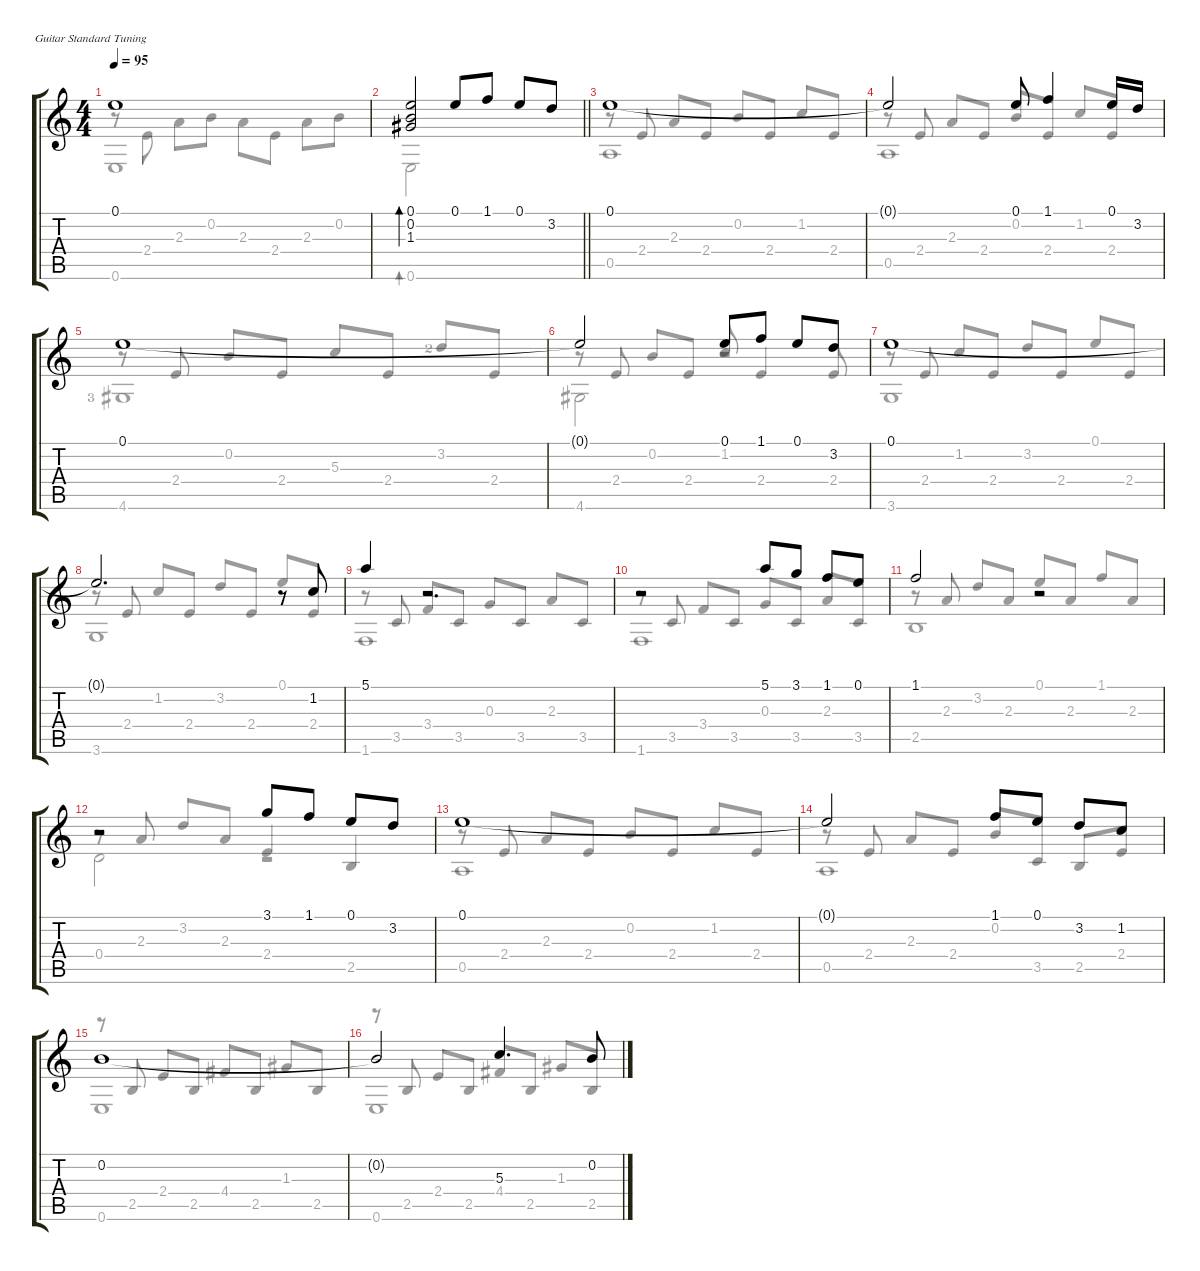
\defaultSystemsLayout 4
\hideDynamics
\bracketExtendMode groupsimilarinstruments
\firstSystemTrackNameOrientation horizontal
\otherSystemsTrackNameOrientation horizontal
\track "" {instrument acousticguitarsteel}
\staff {score tabs}
\tuning (E4 B3 G3 D3 A2 E2)
\voice
\ts (4 4)
\tempo 95
\clef g2
\ks c
0.1.1{dy f} |
\barLineRight lightlight
(0.1 0.2 1.3).2{bd 237} 0.1.8 1.1.8 0.1.8 3.2.8 |
0.1.1 |
0.1{t}.2 0.1.8 1.1.4 0.1.16 3.2.16 |
0.1.1 |
0.1{t}.2 0.1.8 1.1.8 0.1.8 3.2.8 |
0.1.1 |
0.1{t}.2{d} r.8 1.2.8 |
5.1.4 r.2{d} |
r.2 5.1.8 3.1.8 1.1.8 0.1.8 |
1.1.2 r.2 |
r.2 3.1.8 1.1.8 0.1.8 3.2.8 |
0.1.1 |
0.1{t}.2 1.1.8 0.1.8 3.2.8 1.2.8 |
0.2.1 |
0.2{t}.2 5.3.4{d} 0.2.8
\voice
\clef g2
\ottava regular
\simile none
\ks c
r.8{dy f} 2.4.8 2.3.8 0.2.8 2.3.8 2.4.8 2.3.8 0.2.8 |
\barLineRight lightlight
|
r.8{beam invert} 2.4.8{beam invert} 2.3.8{beam invert} 2.4.8 0.2.8{beam invert} 2.4.8 1.2.8{beam invert} 2.4.8 |
r.8{beam invert} 2.4.8{beam invert} 2.3.8{beam invert} 2.4.8 0.2.8{beam invert} 2.4.8 1.2.8{beam invert} 2.4.8 |
r.8{beam invert} 2.4.8{beam invert} 0.2.8{beam invert} 2.4.8 5.3.8{beam invert} 2.4.8 3.2{lf 3}.8{beam invert} 2.4.8 |
r.8{beam invert} 2.4.8{beam invert} 0.2.8{beam invert} 2.4.8 1.2.8{beam invert} 2.4.4{beam invert} 2.4.8{beam invert} |
r.8{beam invert} 2.4.8{beam invert} 1.2.8{beam invert} 2.4.8 3.2.8{beam invert} 2.4.8 0.1.8{beam invert} 2.4.8 |
r.8{beam invert} 2.4.8{beam invert} 1.2.8{beam invert} 2.4.8 3.2.8{beam invert} 2.4.8 0.1.8{beam invert} 2.4.8 |
r.8{beam invert} 3.5.8{beam invert} 3.4.8{beam invert} 3.5.8 0.3.8{beam invert} 3.5.8 2.3.8{beam invert} 3.5.8 |
r.8{beam invert} 3.5.8{beam invert} 3.4.8{beam invert} 3.5.8 0.3.8{beam invert} 3.5.8 2.3.8{beam invert} 3.5.8 |
r.8{beam invert} 2.3.8{beam invert} 3.2.8{beam invert} 2.3.8 0.1.8{beam invert} 2.3.8 1.1.8{beam invert} 2.3.8 |
r.8{beam invert} 2.3.8{beam invert} 3.2.8{beam invert} 2.3.8 2.4.4{beam invert} 2.5.4{beam invert} |
r.8{beam invert} 2.4.8{beam invert} 2.3.8{beam invert} 2.4.8 0.2.8{beam invert} 2.4.8 1.2.8{beam invert} 2.4.8 |
r.8{beam invert} 2.4.8{beam invert} 2.3.8{beam invert} 2.4.8 0.2.8{beam invert} 3.5.8 2.5.8{beam invert} 2.4.8 |
r.8{beam invert} 2.5.8{beam invert} 2.4.8{beam invert} 2.5.8 4.4.8{beam invert} 2.5.8 1.3.8{beam invert} 2.5.8 |
r.8{beam invert} 2.5.8{beam invert} 2.4.8{beam invert} 2.5.8 4.4.8{beam invert} 2.5.8 1.3.8{beam invert} 2.5.8
\voice
\clef g2
\ottava regular
\simile none
\ks c
0.6.1{dy f} |
\barLineRight lightlight
0.6.2{bd 237} |
0.5.1 |
0.5.1 |
4.6{lf 4}.1 |
4.6.2 r.2 |
3.6.1 |
3.6.1 |
1.6.1 |
1.6.1 |
2.5.1 |
0.4.2 r.2 |
0.5.1 |
0.5.1 |
0.6.1 |
0.6.1
